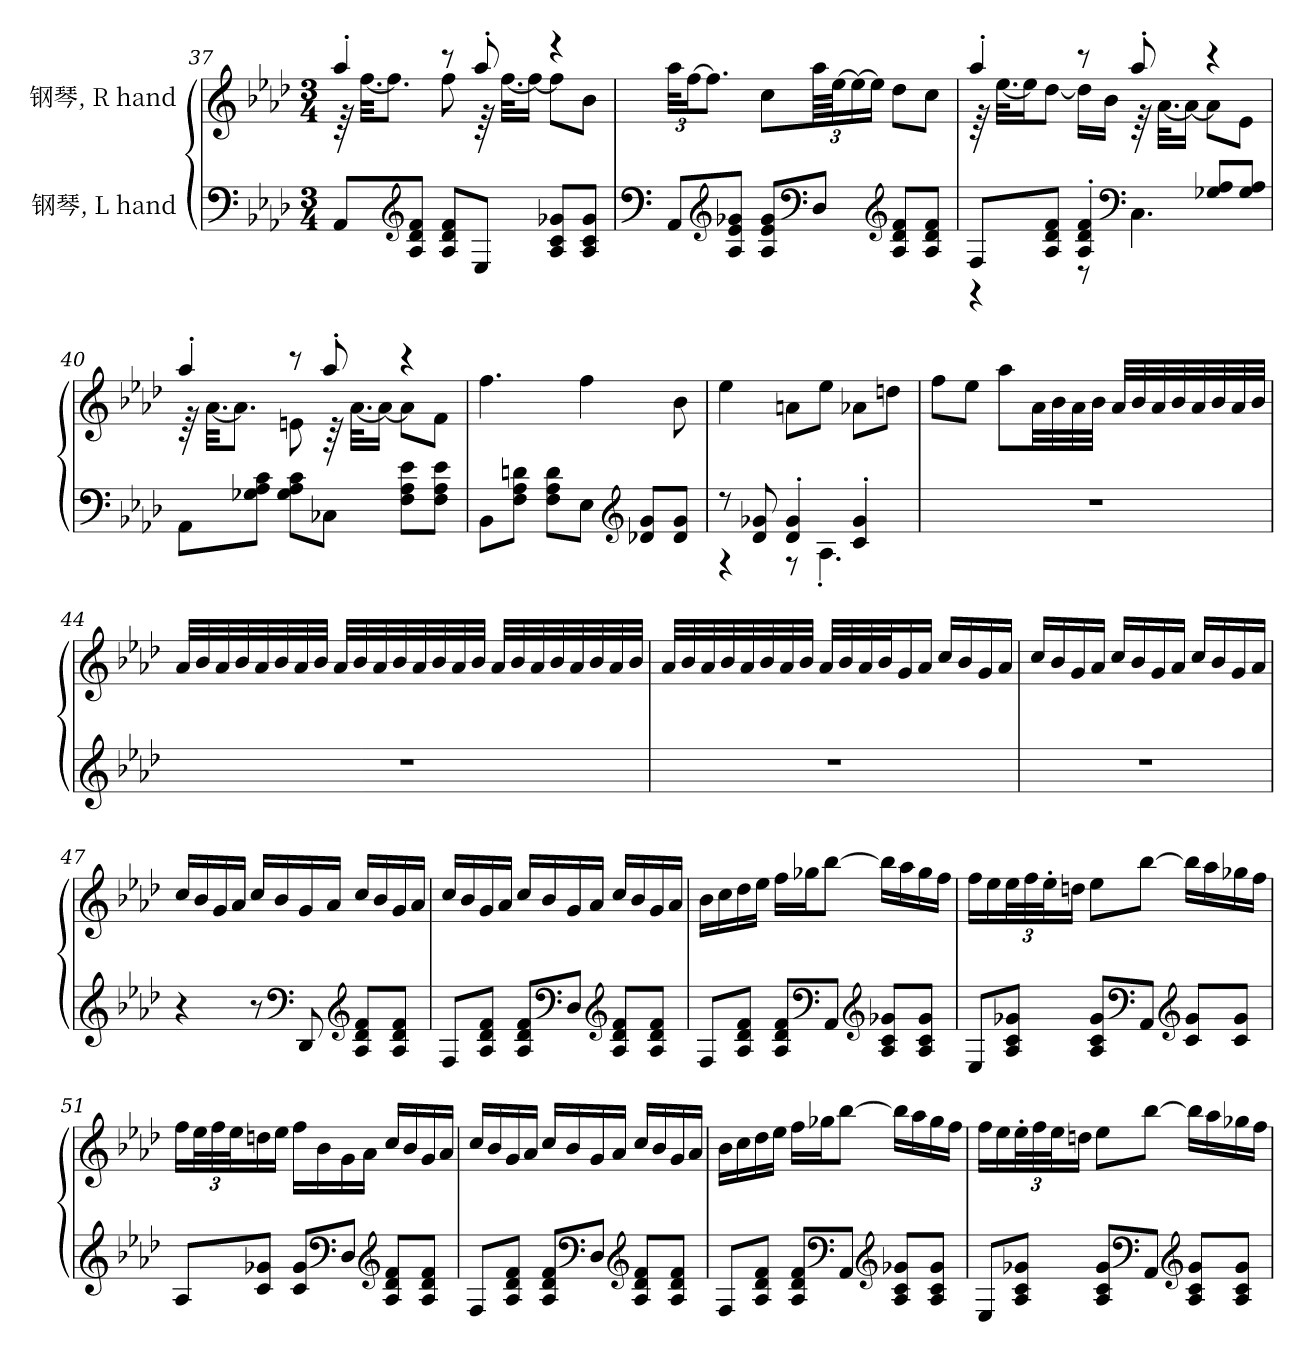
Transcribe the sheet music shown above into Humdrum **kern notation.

**kern	**kern
*part2	*part1
*staff2	*staff1
*I"钢琴, L hand	*I"钢琴, R hand
*clefF4	*clefG2
*k[b-e-a-d-]	*k[b-e-a-d-]
*M3/4	*M3/4
=37	=37
*	*^
8AA-/L	4aa-'/	64r
.	.	[32.ff\KKL
.	.	8.ff\J]
*clefG2	*	*
8A-/ 8d-/ 8f/J	.	.
8A-/ 8d-/ 8f/L	8r	8ff\
8E-/J	8aa-'/	64r
.	.	[32.ff\KLL
.	.	16ff\JJ_
*	*MM119	*
8A-/ 8c/ 8g-X/L	4r	8ff\L]
8A-/ 8c/ 8g-/J	.	8b-\J
*	*v	*v
!!LO:LB:g=z
=38	=38
*clefF4	*
*	*Xbrackettup
8AA-/L	48aa-\KLL
.	[24ff\J
.	8.ff\J]
*clefG2	*
8A-/ 8e-/ 8g-X/J	.
8A-/ 8e-/ 8g-/L	8cc\L
*clefF4	*
8D-/J	96aa-\LLL
.	[96ee-\JJ
.	24ee-\_
.	16ee-\JJ]
*clefG2	*
*	*MM110
8A-/ 8d-/ 8f/L	8dd-\L
8A-/ 8d-/ 8f/J	8cc\J
=39	=39
*^	*^
8F/L	4r	4aa-'/	64r
.	.	.	[32.ee-\KLL
.	.	.	16ee-\J]
8A-/ 8d-/ 8f/J	.	.	[8dd-\J
4A-/' 4d-/' 4f/'	8r	8r	16dd-\LL]
.	.	.	16b-\JJ
*clefF4	*	*	*
.	4.C\	8aa-'/	64r
.	.	.	[32.a-\KLL
.	.	.	16a-\JJ_
8G-X/ 8A-/L	.	4r	8a-\L]
8G-/ 8A-/J	.	.	8e-\J
*v	*v	*	*
!!LO:LB:g=z	!!
=40	=40	=40
8AA-\L	4aa-'/	64r
.	.	[32.a-\KKL
.	.	8.a-\J]
8G-X\ 8A-\ 8c\J	.	.
8G-\ 8A-\ 8c\L	8r	8en\
8C-X\J	8aa-'/	64r
.	.	[32.a-\KLL
.	.	16a-\JJ_
8F\ 8A-\ 8e-\L	4r	8a-\L]
8F\ 8A-\ 8e-\J	.	8f\J
*	*v	*v
=41	=41
*	*MM111
8BB-\L	4.ff\
8F\ 8A-\ 8dn\J	.
8F\ 8A-\ 8d\L	.
8E-\J	4ff\
*clefG2	*
8d-X/ 8g/L	.
8d-/ 8g/J	8b-\
=42	=42
*^	*
8r	4r	4ee-\
8d-/ 8g-X/	.	.
4d-/' 4g-/'	8r	8an\L
.	4.A-'\	8ee-\J
*	*	*MM100
4c/' 4g-/'	.	8a-X\L
.	.	8ddn\J
*v	*v	*
!!LO:PB:g=z
=43	=43
2.r	8ff\L
.	8ee-\J
.	8aa-\L
.	32a-\LL
.	32b-\
.	32a-\
.	32b-\JJJ
*	*MM87
.	32a-/LLL
.	32b-/
.	32a-/
.	32b-/
.	32a-/
.	32b-/
.	32a-/
.	32b-/JJJ
=44	=44
2.r	32a-/LLL
.	32b-/
.	32a-/
.	32b-/
.	32a-/
.	32b-/
.	32a-/
.	32b-/JJJ
.	32a-/LLL
.	32b-/
.	32a-/
.	32b-/
.	32a-/
.	32b-/
.	32a-/
.	32b-/JJJ
.	32a-/LLL
.	32b-/
.	32a-/
.	32b-/
.	32a-/
.	32b-/
.	32a-/
.	32b-/JJJ
!!LO:LB:g=z
=45	=45
2.r	32a-/LLL
.	32b-/
.	32a-/
.	32b-/
.	32a-/
.	32b-/
.	32a-/
.	32b-/JJJ
.	32a-/LLL
.	32b-/
.	32a-/
.	32b-/J
.	16g/
.	16a-/JJ
.	16cc/LL
.	16b-/
.	16g/
.	16a-/JJ
=46	=46
2.r	16cc/LL
.	16b-/
.	16g/
.	16a-/JJ
.	16cc/LL
.	16b-/
.	16g/
.	16a-/JJ
*	*MM144
.	16cc/LL
.	16b-/
.	16g/
.	16a-/JJ
!!LO:LB:g=z
=47	=47
4r	16cc/LL
.	16b-/
.	16g/
.	16a-/JJ
8r	16cc/LL
.	16b-/
*clefF4	*
8DD-/	16g/
.	16a-/JJ
*clefG2	*
8A-/ 8d-/ 8f/L	16cc/LL
.	16b-/
8A-/ 8d-/ 8f/J	16g/
.	16a-/JJ
=48	=48
8F/L	16cc/LL
.	16b-/
8A-/ 8d-/ 8f/J	16g/
.	16a-/JJ
8A-/ 8d-/ 8f/L	16cc/LL
.	16b-/
*clefF4	*
8D-/J	16g/
.	16a-/JJ
*clefG2	*
8A-/ 8d-/ 8f/L	16cc/LL
.	16b-/
8A-/ 8d-/ 8f/J	16g/
.	16a-/JJ
!!LO:LB:g=z
=49	=49
8F/L	16b-\LL
.	16cc\
8A-/ 8d-/ 8f/J	16dd-\
.	16ee-\JJ
8A-/ 8d-/ 8f/L	16ff\LL
.	16gg-X\J
*clefF4	*
8AA-/J	[8bb-\J
*clefG2	*
8A-/ 8c/ 8g-X/L	16bb-\LL]
.	16aa-\
8A-/ 8c/ 8g-/J	16gg-\
.	16ff\JJ
=50	=50
8E-/L	16ff\LL
.	16ee-\
8A-/ 8c/ 8g-X/J	48ee-\L
.	48ff\
.	48ee-'\J
.	16ddn\JJ
8A-/ 8c/ 8g-/L	8ee-\L
*clefF4	*
8AA-/J	[8bb-\J
*clefG2	*
8c/ 8g-/L	16bb-\LL]
.	16aa-\
8c/ 8g-/J	16gg-X\
.	16ff\JJ
!!LO:LB:g=z
=51	=51
8A-/L	16ff\LL
.	48ee-\L
.	48ff\
.	48ee-\J
8c/ 8g-X/J	16ddn\
.	16ee-\JJ
8c/ 8g-/L	16ff\LL
.	16b-\
*clefF4	*
8D-/J	16g\
.	16a-\JJ
*clefG2	*
8A-/ 8d-/ 8f/L	16cc/LL
.	16b-/
8A-/ 8d-/ 8f/J	16g/
.	16a-/JJ
=52	=52
8F/L	16cc/LL
.	16b-/
8A-/ 8d-/ 8f/J	16g/
.	16a-/JJ
8A-/ 8d-/ 8f/L	16cc/LL
.	16b-/
*clefF4	*
8D-/J	16g/
.	16a-/JJ
*clefG2	*
8A-/ 8d-/ 8f/L	16cc/LL
.	16b-/
8A-/ 8d-/ 8f/J	16g/
.	16a-/JJ
!!LO:LB:g=z
=53	=53
8F/L	16b-\LL
.	16cc\
8A-/ 8d-/ 8f/J	16dd-\
.	16ee-\JJ
8A-/ 8d-/ 8f/L	16ff\LL
.	16gg-X\J
*clefF4	*
8AA-/J	[8bb-\J
*clefG2	*
*	*MM125
8A-/ 8c/ 8g-X/L	16bb-\LL]
.	16aa-\
8A-/ 8c/ 8g-/J	16gg-\
.	16ff\JJ
=54	=54
8E-/L	16ff\LL
.	16ee-\
8A-/ 8c/ 8g-X/J	48ee-'\L
.	48ff\
.	48ee-\J
.	16ddn\JJ
8A-/ 8c/ 8g-/L	8ee-\L
*clefF4	*
8AA-/J	[8bb-\J
*clefG2	*
8A-/ 8c/ 8g-/L	16bb-\LL]
.	16aa-\
8A-/ 8c/ 8g-/J	16gg-X\
.	16ff\JJ
=	=
*-	*-
